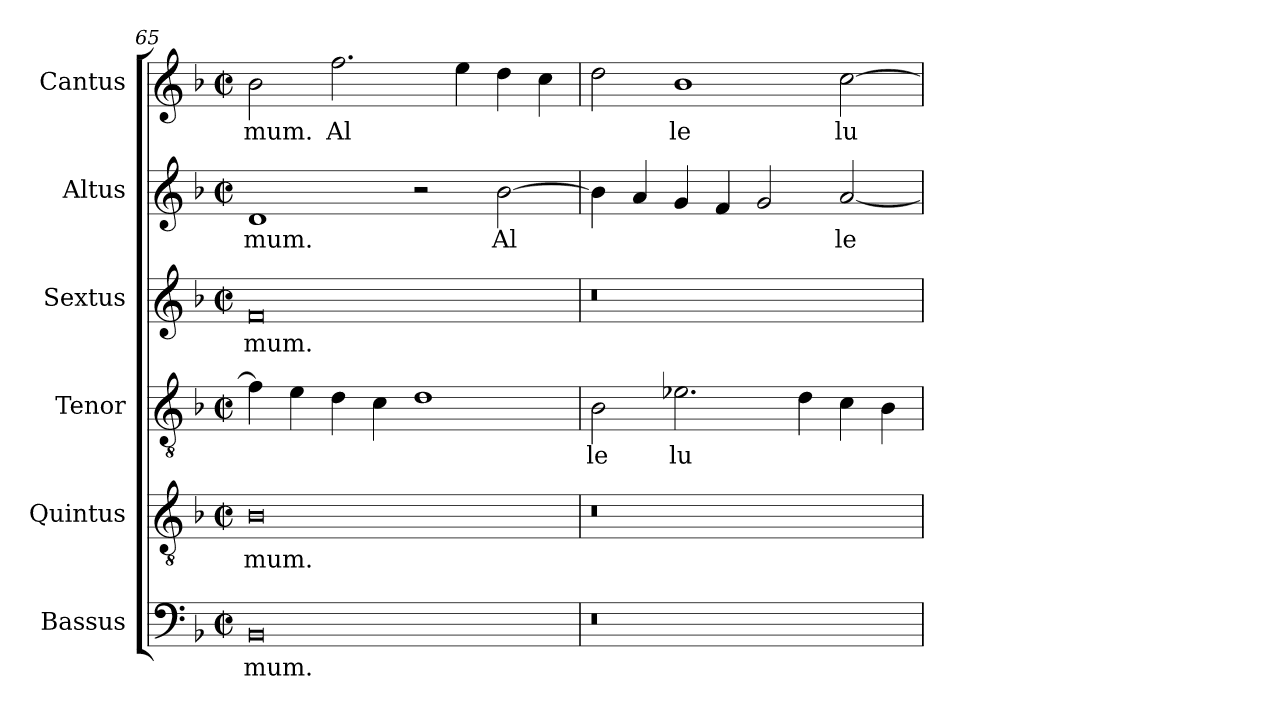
**kern	**text	**kern	**text	**kern	**text	**kern	**text	**kern	**text	**kern	**text
*part6	*part6	*part5	*part5	*part4	*part4	*part3	*part3	*part2	*part2	*part1	*part1
*staff6	*staff6	*staff5	*staff5	*staff4	*staff4	*staff3	*staff3	*staff2	*staff2	*staff1	*staff1
*I"Bassus	*	*I"Quintus	*	*I"Tenor	*	*I"Sextus	*	*I"Altus	*	*I"Cantus	*
*clefF4	*	*clefGv2	*	*clefGv2	*	*clefG2	*	*clefG2	*	*clefG2	*
*k[b-]	*	*k[b-]	*	*k[b-]	*	*k[b-]	*	*k[b-]	*	*k[b-]	*
*F:	*	*F:	*	*F:	*	*F:	*	*F:	*	*F:	*
*M2/2	*	*M2/2	*	*M2/2	*	*M2/2	*	*M2/2	*	*M2/2	*
*met(c|)	*	*met(c|)	*	*met(c|)	*	*met(c|)	*	*met(c|)	*	*met(c|)	*
=65	=65	=65	=65	=65	=65	=65	=65	=65	=65	=65	=65
!	!LO:LY:b:cj	!	!LO:LY:b:cj	!	!	!	!LO:LY:b:cj	!	!LO:LY:b:cj	!	!LO:LY:b:cj
0BB-	-mum.	0B-	mum.	4f\]	.	0f	-mum.	1d	mum.	2b-\	mum.
.	.	.	.	4e\	.	.	.	.	.	.	.
!	!	!	!	!	!	!	!	!	!	!	!LO:LY:b:cj
.	.	.	.	4d\	.	.	.	.	.	2.ff\	Al
.	.	.	.	4c\	.	.	.	.	.	.	.
.	.	.	.	1d	.	.	.	2r	.	.	.
.	.	.	.	.	.	.	.	.	.	4ee\	.
!	!	!	!	!	!	!	!	!	!LO:LY:b:cj	!	!
.	.	.	.	.	.	.	.	[>2b-\	Al	4dd\	.
.	.	.	.	.	.	.	.	.	.	4cc\	.
=66	=66	=66	=66	=66	=66	=66	=66	=66	=66	=66	=66
!	!	!	!	!	!LO:LY:b:cj	!	!	!	!	!	!
0r	.	0r	.	2B-\	le	0r	.	4b-\]	.	2dd\	.
.	.	.	.	.	.	.	.	4a/	.	.	.
!	!	!	!	!	!LO:LY:b:cj	!	!	!	!	!	!LO:LY:b:cj
.	.	.	.	2.e-\	lu	.	.	4g/	.	1b-	le
.	.	.	.	.	.	.	.	4f/	.	.	.
.	.	.	.	.	.	.	.	2g/	.	.	.
.	.	.	.	4d\	.	.	.	.	.	.	.
!	!	!	!	!	!	!	!	!	!LO:LY:b:cj	!	!LO:LY:b:cj
.	.	.	.	4c\	.	.	.	[<2a/	le	[>2cc\	lu
.	.	.	.	4B-\	.	.	.	.	.	.	.
=	=	=	=	=	=	=	=	=	=	=	=
*-	*-	*-	*-	*-	*-	*-	*-	*-	*-	*-	*-
